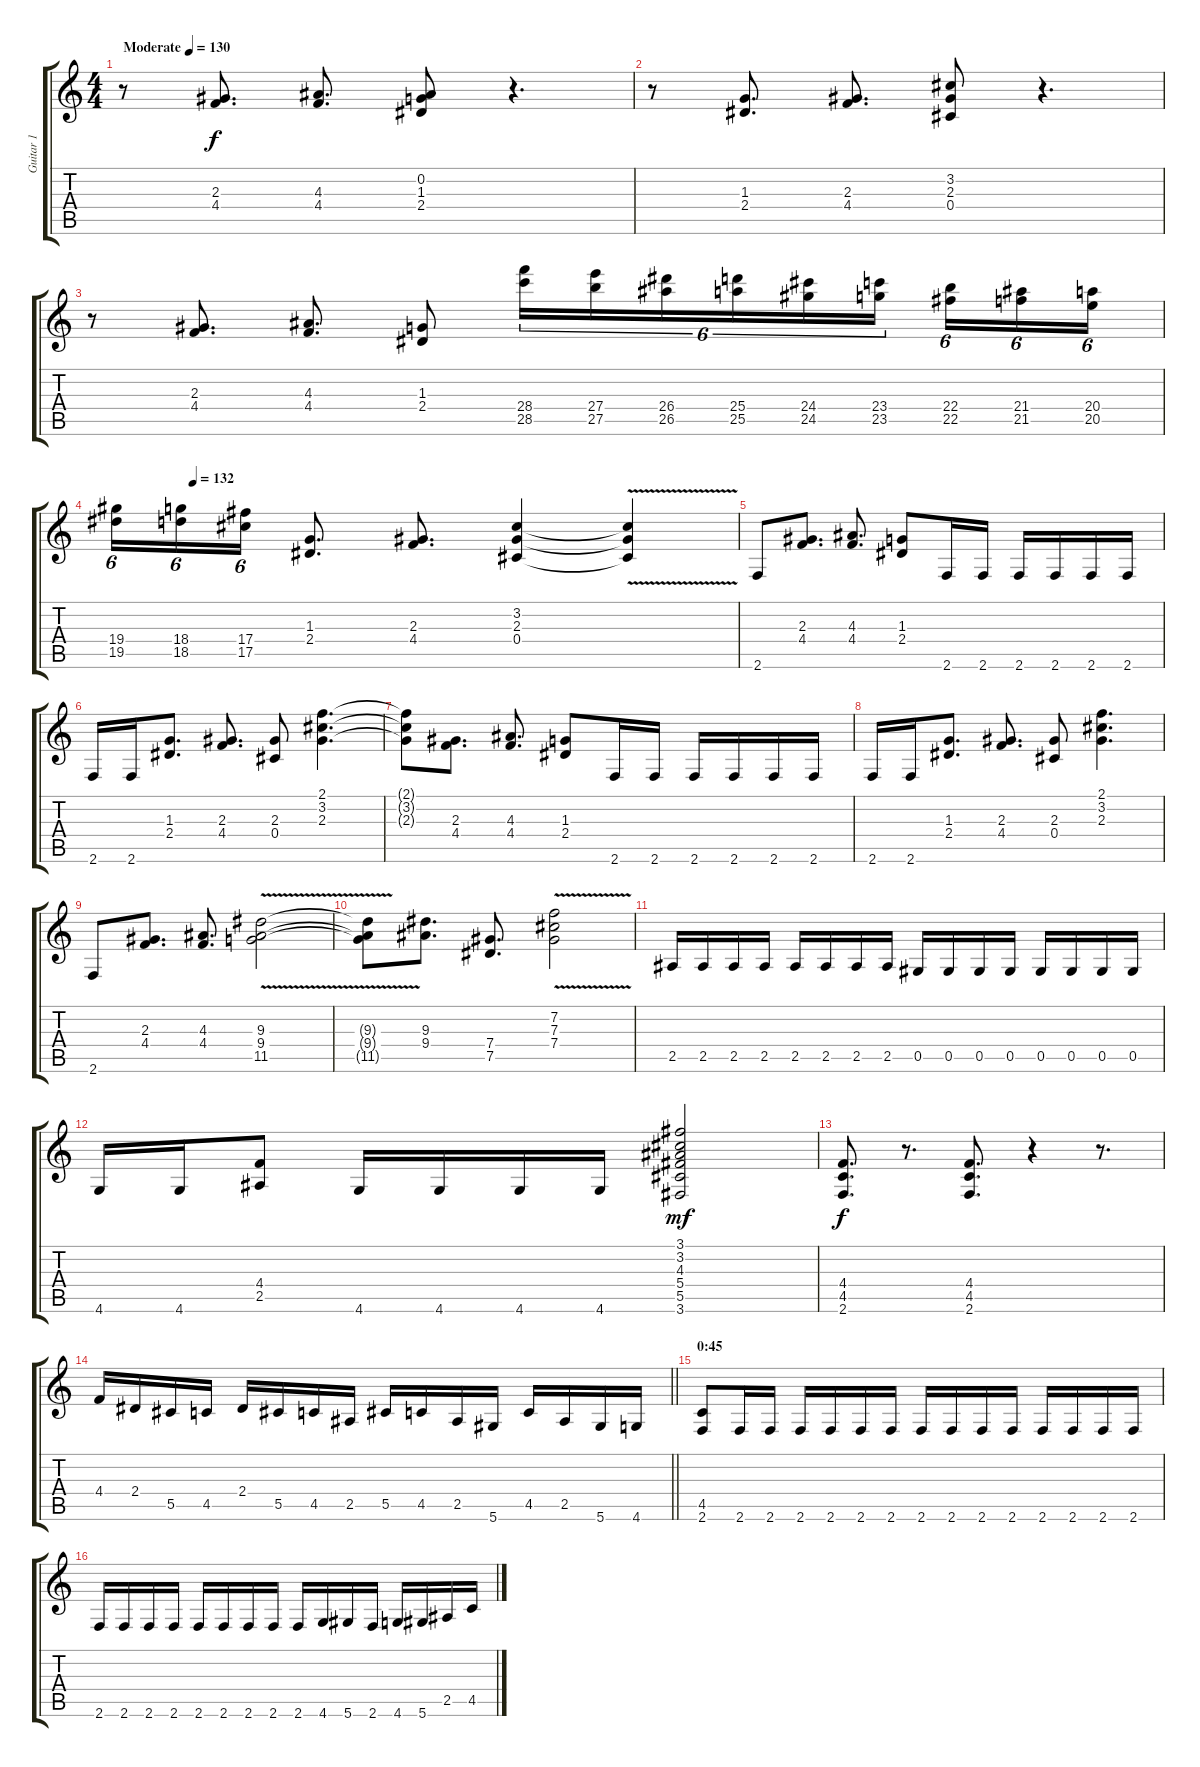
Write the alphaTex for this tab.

\track ("Guitar 1" "Guitar 1") {instrument overdrivenguitar}
\staff {score tabs}
\tuning (Eb4 Bb3 Gb3 Db3 Ab2 Eb2) {hide}
\ts (4 4)
\tempo (130 "Moderate")
\clef g2
\ks c
r.8{dy f instrument overdrivenguitar} (2.3 4.4).8{d} (4.3 4.4).8{d} (0.2 1.3 2.4).8 r.4{d} |
r.8 (1.3 2.4).8{d} (2.3 4.4).8{d} (3.2 2.3 0.4).8 r.4{d} |
r.8 (2.3 4.4).8{d} (4.3 4.4).8{d} (1.3 2.4).8 (28.4 28.5).16{tu (6 4) instrument guitarfretnoise} (27.4 27.5).16{tu (6 4)} (26.4 26.5).16{tu (6 4)} (25.4 25.5).16{tu (6 4)} (24.4 24.5).16{tu (6 4)} (23.4 23.5).16{tu (6 4) beam splitsecondary} (22.4 22.5).16{tu (6 4)} (21.4 21.5).16{tu (6 4)} (20.4 20.5).16{tu (6 4)} |
\tempo (132 0.125)
(19.4 19.5).16{tu (6 4)} (18.4 18.5).16{tu (6 4)} (17.4 17.5).16{tu (6 4)} (1.3 2.4).8{d instrument overdrivenguitar} (2.3 4.4).8{d} (3.2 2.3 0.4).4 (3.2{v t} 2.3{v t} 0.4{v t}).4 |
2.6.8 (2.3 4.4).8{d} (4.3 4.4).8{d} (1.3 2.4).8 2.6.16 2.6.16 2.6.16 2.6.16 2.6.16 2.6.16 |
2.6.16 2.6.16 (1.3 2.4).8{d} (2.3 4.4).8{d} (2.3 0.4).8 (2.1 3.2 2.3).4{d} |
(2.1{t} 3.2{t} 2.3{t}).8 (2.3 4.4).8{d} (4.3 4.4).8{d} (1.3 2.4).8 2.6.16 2.6.16 2.6.16 2.6.16 2.6.16 2.6.16 |
2.6.16 2.6.16 (1.3 2.4).8{d} (2.3 4.4).8{d} (2.3 0.4).8 (2.1 3.2 2.3).4{d} |
2.6.8 (2.3 4.4).8{d} (4.3 4.4).8{d} (9.3{v} 9.4 11.5).2 |
(9.3{t} 9.4{t} 11.5{t}).8 (9.3 9.4).8{d} (7.4 7.5).8{d} (7.2{v} 7.3{v} 7.4).2 |
2.5.16 2.5.16 2.5.16 2.5.16 2.5.16 2.5.16 2.5.16 2.5.16 0.5.16 0.5.16 0.5.16 0.5.16 0.5.16 0.5.16 0.5.16 0.5.16 |
4.6.16 4.6.16 (4.4 2.5).8 4.6.16 4.6.16 4.6.16 4.6.16 (3.1 3.2 4.3 5.4 5.5 3.6).2{dy mf} |
(4.4 4.5 2.6).8{d dy f} r.8{d} (4.4 4.5 2.6).8{d} r.4 r.8{d} |
\barLineRight lightlight
4.4.16 2.4.16 5.5.16 4.5.16 2.4.16 5.5.16 4.5.16 2.5.16 5.5.16 4.5.16 2.5.16 5.6.16 4.5.16 2.5.16 5.6.16 4.6.16 |
\section ("" "0:45")
(4.5 2.6).8 2.6.16 2.6.16 2.6.16 2.6.16 2.6.16 2.6.16 2.6.16 2.6.16 2.6.16 2.6.16 2.6.16 2.6.16 2.6.16 2.6.16 |
2.6.16 2.6.16 2.6.16 2.6.16 2.6.16 2.6.16 2.6.16 2.6.16 2.6.16 4.6.16 5.6.16 2.6.16 4.6.16 5.6.16 2.5.16 4.5.16
